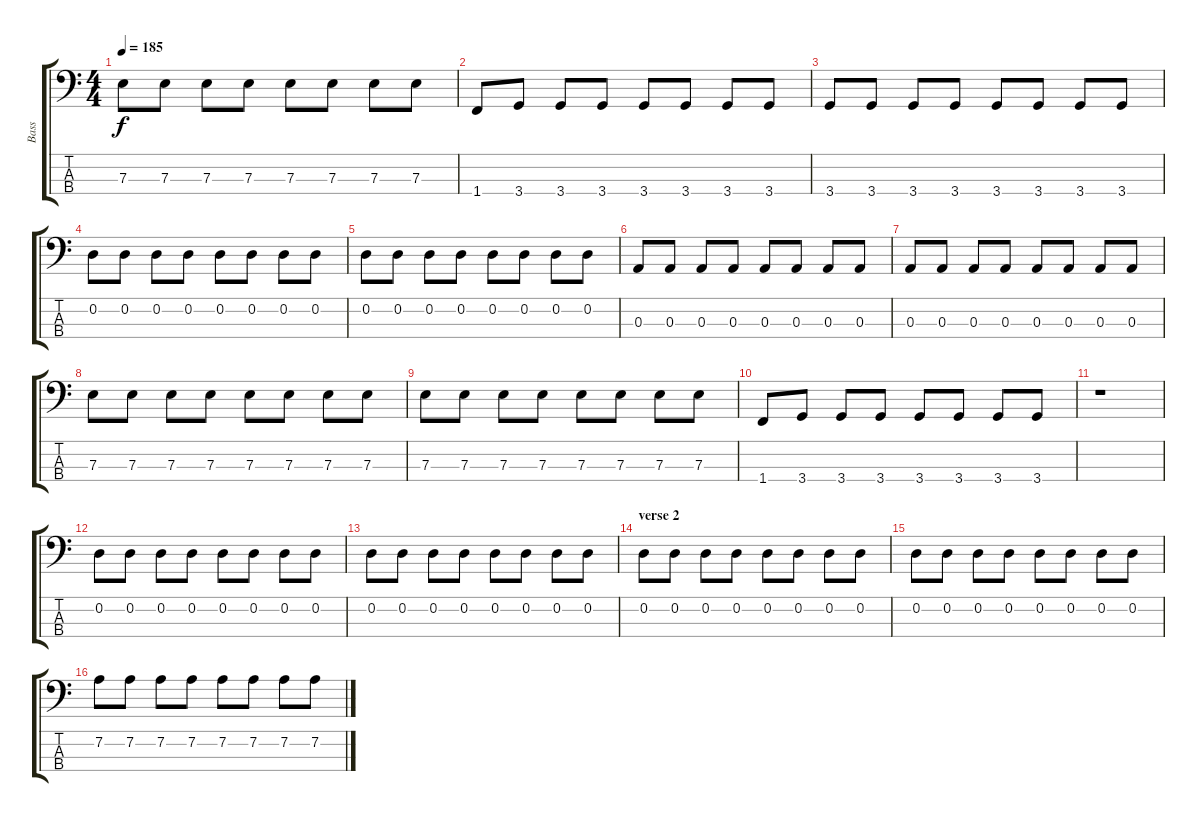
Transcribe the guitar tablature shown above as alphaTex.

\track ("Bass" "Bass") {instrument electricbasspick}
\staff {score tabs}
\tuning (G2 D2 A1 E1) {hide}
\ts (4 4)
\tempo 185
\clef f4
\ks c
7.3.8{dy f} 7.3.8 7.3.8 7.3.8 7.3.8 7.3.8 7.3.8 7.3.8 |
1.4.8 3.4.8 3.4.8 3.4.8 3.4.8 3.4.8 3.4.8 3.4.8 |
3.4.8 3.4.8 3.4.8 3.4.8 3.4.8 3.4.8 3.4.8 3.4.8 |
0.2.8 0.2.8 0.2.8 0.2.8 0.2.8 0.2.8 0.2.8 0.2.8 |
0.2.8 0.2.8 0.2.8 0.2.8 0.2.8 0.2.8 0.2.8 0.2.8 |
0.3.8 0.3.8 0.3.8 0.3.8 0.3.8 0.3.8 0.3.8 0.3.8 |
0.3.8 0.3.8 0.3.8 0.3.8 0.3.8 0.3.8 0.3.8 0.3.8 |
7.3.8 7.3.8 7.3.8 7.3.8 7.3.8 7.3.8 7.3.8 7.3.8 |
7.3.8 7.3.8 7.3.8 7.3.8 7.3.8 7.3.8 7.3.8 7.3.8 |
1.4.8 3.4.8 3.4.8 3.4.8 3.4.8 3.4.8 3.4.8 3.4.8 |
r.1 |
0.2.8 0.2.8 0.2.8 0.2.8 0.2.8 0.2.8 0.2.8 0.2.8 |
0.2.8 0.2.8 0.2.8 0.2.8 0.2.8 0.2.8 0.2.8 0.2.8 |
\section ("" "verse 2")
0.2.8 0.2.8 0.2.8 0.2.8 0.2.8 0.2.8 0.2.8 0.2.8 |
0.2.8 0.2.8 0.2.8 0.2.8 0.2.8 0.2.8 0.2.8 0.2.8 |
7.2.8 7.2.8 7.2.8 7.2.8 7.2.8 7.2.8 7.2.8 7.2.8
